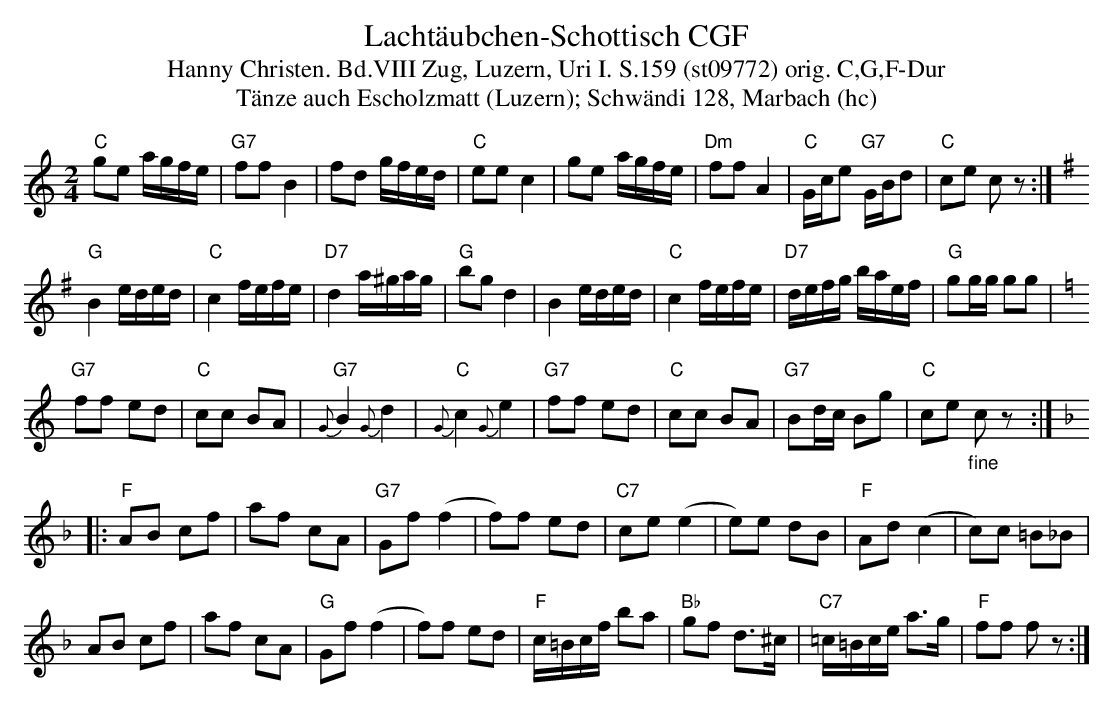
X:1
T: Lachtäubchen-Schottisch CGF
T:Hanny Christen. Bd.VIII Zug, Luzern, Uri I. S.159 (st09772) orig. C,G,F-Dur
T: T\"anze auch Escholzmatt (Luzern); Schwändi 128, Marbach (hc)
M:2/4
L:1/16
K:C
"C"g2e2 agfe | "G7"f2f2B4 | f2d2 gfed | "C"e2e2 c4 |\
 g2e2 agfe | "Dm"f2f2 A4 | "C"Gce2 "G7"GBd2 | "C"c2e2 c2 z2 :| [K:G]
"G"B4 eded | "C"c4 fefe | "D7"d4 a^gag | "G"b2g2 d4 |\
 B4 eded |"C"c4 fefe | "D7"defg baef | "G"g2gg g2g2 | [K:C] [L:1/8]
"G7"ff ed | "C"cc BA | "G7"{G}B2 {G}d2 | "C"{G}c2 {G}e2 |\
 "G7"ff ed | "C"cc BA | "G7"Bd/c/ Bg | "C"ce "_fine"cz :: [K:F]
"F"AB cf | af cA | "G7"Gf (f2 | f)f ed |\
"C7"ce (e2 | e)e dB | "F"Ad (c2 | c)c =B_B |
AB cf | af cA | "G"Gf (f2 | f)f ed | "F"c/=B/c/f/ ba | "Bb"gf d>^c | "C7"=c/=B/c/e/ a>g | "F"ff fz :|
